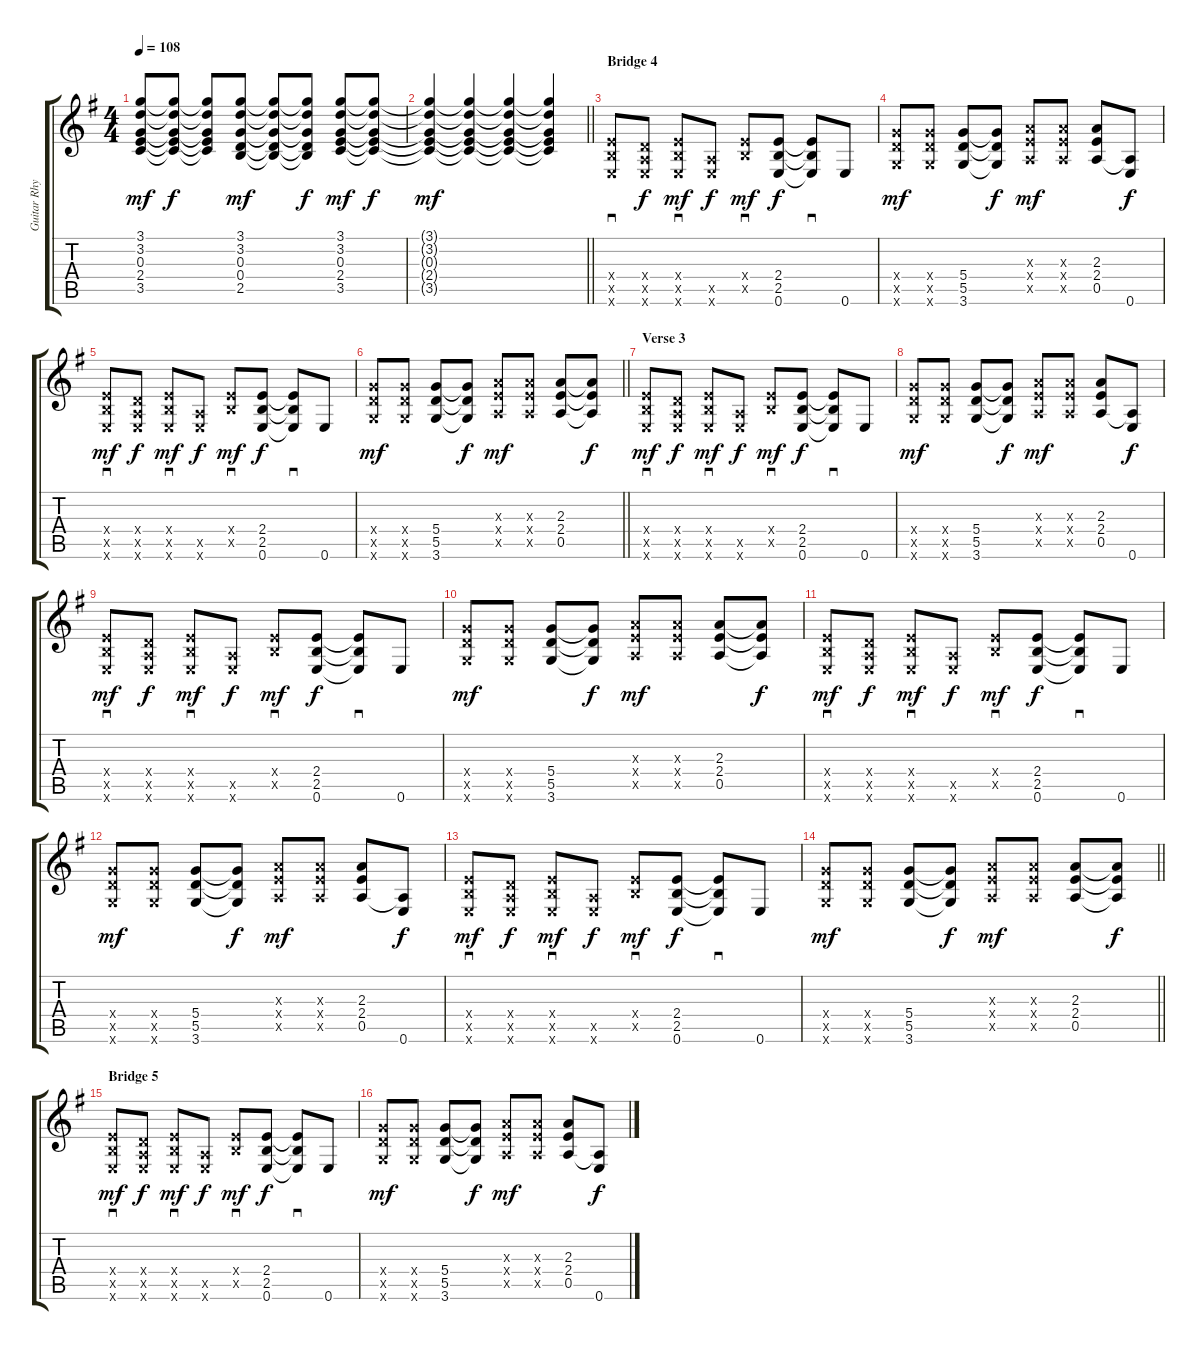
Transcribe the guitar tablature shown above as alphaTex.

\track ("Guitar Rhythm" "Guitar Rhy") {instrument distortionguitar}
\staff {score tabs}
\tuning (E4 B3 G3 D3 A2 E2) {hide}
\ts (4 4)
\tempo 108
\clef g2
\ks g
(3.1 3.2 0.3 2.4 3.5).8{dy mf} (3.1{t} 3.2{t} 0.3{t} 2.4{t} 3.5{t}).8{dy f} (3.1{t} 3.2{t} 0.3{t} 2.4{t} 3.5{t}).8 (3.1 3.2 0.3 0.4 2.5).8{dy mf} (3.1{t} 3.2{t} 0.3{t} 0.4{t} 2.5{t}).8 (3.1{t} 3.2{t} 0.3{t} 0.4{t} 2.5{t}).8{dy f} (3.1 3.2 0.3 2.4 3.5).8{dy mf} (3.1{t} 3.2{t} 0.3{t} 2.4{t} 3.5{t}).8{dy f} |
\barLineRight lightlight
(3.1{t} 3.2{t} 0.3{t} 2.4{t} 3.5{t}).4{dy mf} (3.1{t} 3.2{t} 0.3{t} 2.4{t} 3.5{t}).4 (3.1{t} 3.2{t} 0.3{t} 2.4{t} 3.5{t}).4 (3.1{t} 3.2{t} 0.3{t} 2.4{t} 3.5{t}).4 |
\section ("" "Bridge 4")
(2.4{x} 2.5{x} 0.6{x}).8{sd} (0.4{x} 0.5{x} 0.6{x}).8{dy f} (2.4{x} 2.5{x} 0.6{x}).8{sd dy mf} (0.5{x} 0.6{x}).8{dy f} (2.4{x} 2.5{x}).8{sd dy mf} (2.4 2.5 0.6).8{dy f} (2.4{t} 2.5{t} 0.6{t}).8{sd} 0.6.8 |
(5.4{x} 5.5{x} 3.6{x}).8{dy mf} (5.4{x} 5.5{x} 3.6{x}).8 (5.4 5.5 3.6).8 (5.4{t} 5.5{t} 3.6{t}).8{dy f} (2.3{x} 2.4{x} 0.5{x}).8{dy mf} (2.3{x} 2.4{x} 0.5{x}).8 (2.3 2.4 0.5).8 (0.5{t} 0.6).8{dy f} |
(2.4{x} 2.5{x} 0.6{x}).8{sd dy mf} (0.4{x} 0.5{x} 0.6{x}).8{dy f} (2.4{x} 2.5{x} 0.6{x}).8{sd dy mf} (0.5{x} 0.6{x}).8{dy f} (2.4{x} 2.5{x}).8{sd dy mf} (2.4 2.5 0.6).8{dy f} (2.4{t} 2.5{t} 0.6{t}).8{sd} 0.6.8 |
\barLineRight lightlight
(5.4{x} 5.5{x} 3.6{x}).8{dy mf} (5.4{x} 5.5{x} 3.6{x}).8 (5.4 5.5 3.6).8 (5.4{t} 5.5{t} 3.6{t}).8{dy f} (2.3{x} 2.4{x} 0.5{x}).8{dy mf} (2.3{x} 2.4{x} 0.5{x}).8 (2.3 2.4 0.5).8 (2.3{t} 2.4{t} 0.5{t}).8{dy f} |
\section ("" "Verse 3")
(2.4{x} 2.5{x} 0.6{x}).8{sd dy mf} (0.4{x} 0.5{x} 0.6{x}).8{dy f} (2.4{x} 2.5{x} 0.6{x}).8{sd dy mf} (0.5{x} 0.6{x}).8{dy f} (2.4{x} 2.5{x}).8{sd dy mf} (2.4 2.5 0.6).8{dy f} (2.4{t} 2.5{t} 0.6{t}).8{sd} 0.6.8 |
(5.4{x} 5.5{x} 3.6{x}).8{dy mf} (5.4{x} 5.5{x} 3.6{x}).8 (5.4 5.5 3.6).8 (5.4{t} 5.5{t} 3.6{t}).8{dy f} (2.3{x} 2.4{x} 0.5{x}).8{dy mf} (2.3{x} 2.4{x} 0.5{x}).8 (2.3 2.4 0.5).8 (0.5{t} 0.6).8{dy f} |
(2.4{x} 2.5{x} 0.6{x}).8{sd dy mf} (0.4{x} 0.5{x} 0.6{x}).8{dy f} (2.4{x} 2.5{x} 0.6{x}).8{sd dy mf} (0.5{x} 0.6{x}).8{dy f} (2.4{x} 2.5{x}).8{sd dy mf} (2.4 2.5 0.6).8{dy f} (2.4{t} 2.5{t} 0.6{t}).8{sd} 0.6.8 |
(5.4{x} 5.5{x} 3.6{x}).8{dy mf} (5.4{x} 5.5{x} 3.6{x}).8 (5.4 5.5 3.6).8 (5.4{t} 5.5{t} 3.6{t}).8{dy f} (2.3{x} 2.4{x} 0.5{x}).8{dy mf} (2.3{x} 2.4{x} 0.5{x}).8 (2.3 2.4 0.5).8 (2.3{t} 2.4{t} 0.5{t}).8{dy f} |
(2.4{x} 2.5{x} 0.6{x}).8{sd dy mf} (0.4{x} 0.5{x} 0.6{x}).8{dy f} (2.4{x} 2.5{x} 0.6{x}).8{sd dy mf} (0.5{x} 0.6{x}).8{dy f} (2.4{x} 2.5{x}).8{sd dy mf} (2.4 2.5 0.6).8{dy f} (2.4{t} 2.5{t} 0.6{t}).8{sd} 0.6.8 |
(5.4{x} 5.5{x} 3.6{x}).8{dy mf} (5.4{x} 5.5{x} 3.6{x}).8 (5.4 5.5 3.6).8 (5.4{t} 5.5{t} 3.6{t}).8{dy f} (2.3{x} 2.4{x} 0.5{x}).8{dy mf} (2.3{x} 2.4{x} 0.5{x}).8 (2.3 2.4 0.5).8 (0.5{t} 0.6).8{dy f} |
(2.4{x} 2.5{x} 0.6{x}).8{sd dy mf} (0.4{x} 0.5{x} 0.6{x}).8{dy f} (2.4{x} 2.5{x} 0.6{x}).8{sd dy mf} (0.5{x} 0.6{x}).8{dy f} (2.4{x} 2.5{x}).8{sd dy mf} (2.4 2.5 0.6).8{dy f} (2.4{t} 2.5{t} 0.6{t}).8{sd} 0.6.8 |
\barLineRight lightlight
(5.4{x} 5.5{x} 3.6{x}).8{dy mf} (5.4{x} 5.5{x} 3.6{x}).8 (5.4 5.5 3.6).8 (5.4{t} 5.5{t} 3.6{t}).8{dy f} (2.3{x} 2.4{x} 0.5{x}).8{dy mf} (2.3{x} 2.4{x} 0.5{x}).8 (2.3 2.4 0.5).8 (2.3{t} 2.4{t} 0.5{t}).8{dy f} |
\section ("" "Bridge 5")
(2.4{x} 2.5{x} 0.6{x}).8{sd dy mf} (0.4{x} 0.5{x} 0.6{x}).8{dy f} (2.4{x} 2.5{x} 0.6{x}).8{sd dy mf} (0.5{x} 0.6{x}).8{dy f} (2.4{x} 2.5{x}).8{sd dy mf} (2.4 2.5 0.6).8{dy f} (2.4{t} 2.5{t} 0.6{t}).8{sd} 0.6.8 |
(5.4{x} 5.5{x} 3.6{x}).8{dy mf} (5.4{x} 5.5{x} 3.6{x}).8 (5.4 5.5 3.6).8 (5.4{t} 5.5{t} 3.6{t}).8{dy f} (2.3{x} 2.4{x} 0.5{x}).8{dy mf} (2.3{x} 2.4{x} 0.5{x}).8 (2.3 2.4 0.5).8 (0.5{t} 0.6).8{dy f}
